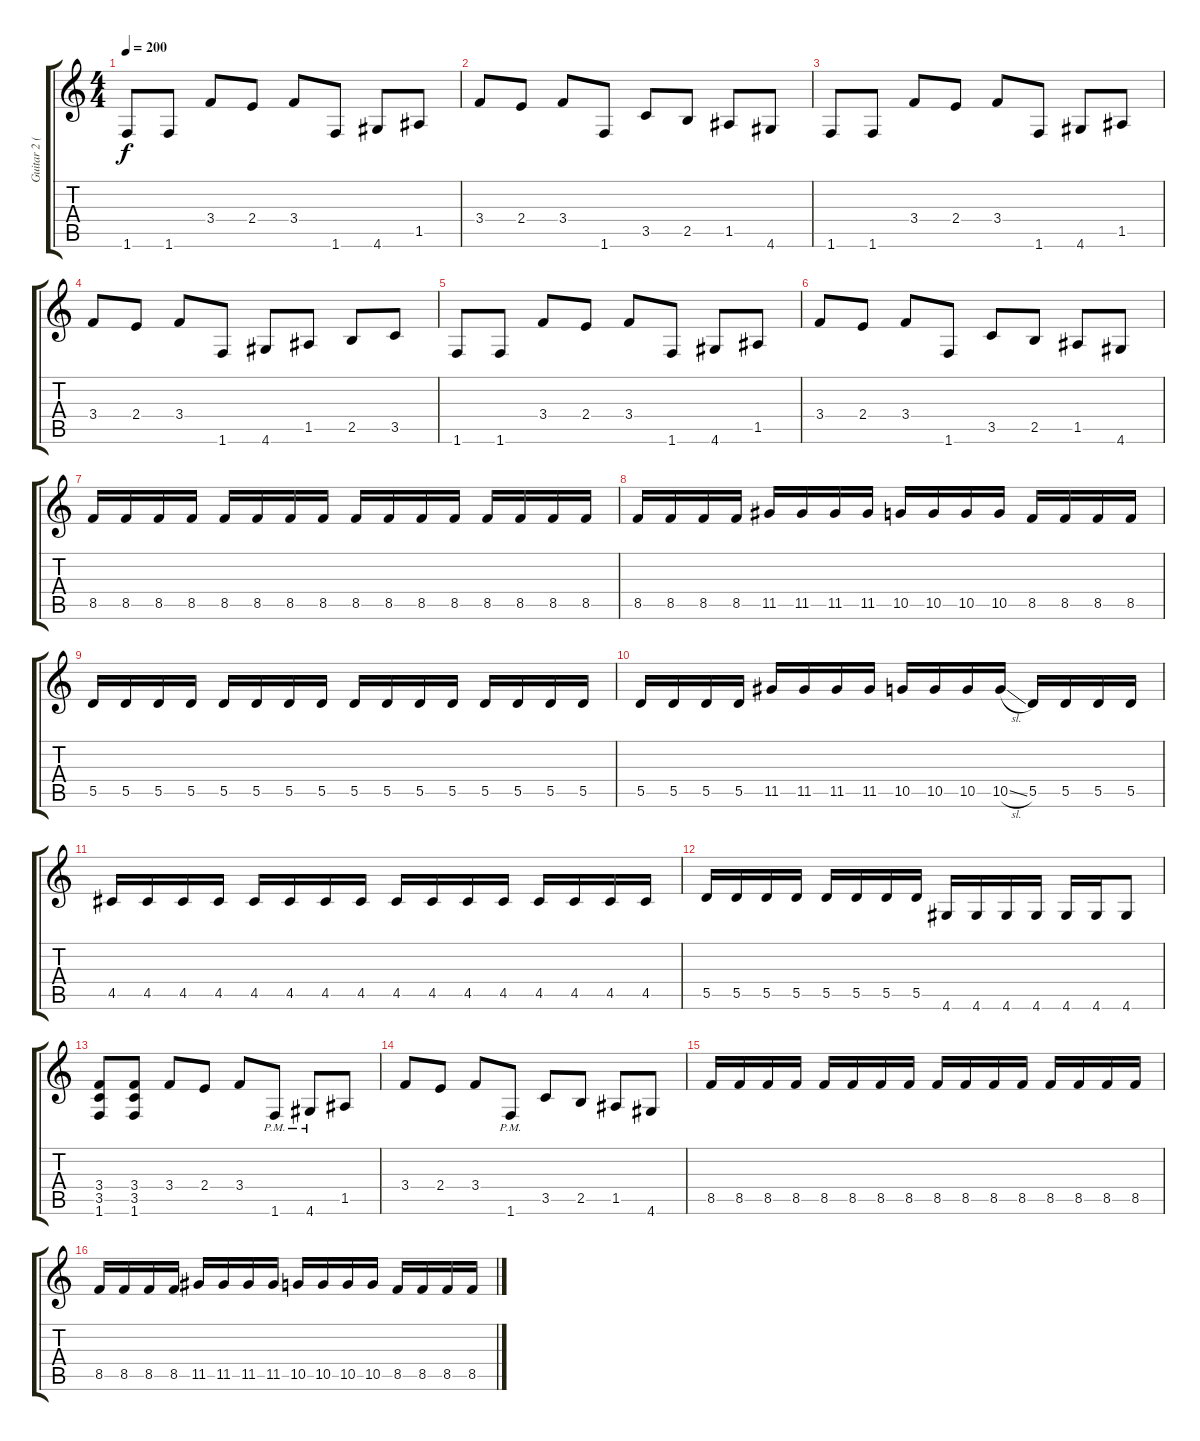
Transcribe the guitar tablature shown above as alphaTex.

\track ("Guitar 2 (Lead)" "Guitar 2 (") {instrument overdrivenguitar}
\staff {score tabs}
\tuning (E4 B3 G3 D3 A2 E2) {hide}
\ts (4 4)
\tempo 200
\clef g2
\ks c
1.6.8{dy f} 1.6.8 3.4.8 2.4.8 3.4.8 1.6.8 4.6.8 1.5.8 |
3.4.8 2.4.8 3.4.8 1.6.8 3.5.8 2.5.8 1.5.8 4.6.8 |
1.6.8{instrument overdrivenguitar} 1.6.8 3.4.8 2.4.8 3.4.8 1.6.8 4.6.8 1.5.8 |
3.4.8 2.4.8 3.4.8 1.6.8 4.6.8 1.5.8 2.5.8 3.5.8 |
1.6.8 1.6.8 3.4.8 2.4.8 3.4.8 1.6.8 4.6.8 1.5.8 |
3.4.8 2.4.8 3.4.8 1.6.8 3.5.8 2.5.8 1.5.8 4.6.8 |
8.5.16 8.5.16 8.5.16 8.5.16 8.5.16 8.5.16 8.5.16 8.5.16 8.5.16 8.5.16 8.5.16 8.5.16 8.5.16 8.5.16 8.5.16 8.5.16 |
8.5.16 8.5.16 8.5.16 8.5.16 11.5.16 11.5.16 11.5.16 11.5.16 10.5.16 10.5.16 10.5.16 10.5.16 8.5.16 8.5.16 8.5.16 8.5.16 |
5.5.16 5.5.16 5.5.16 5.5.16 5.5.16 5.5.16 5.5.16 5.5.16 5.5.16 5.5.16 5.5.16 5.5.16 5.5.16 5.5.16 5.5.16 5.5.16 |
5.5.16 5.5.16 5.5.16 5.5.16 11.5.16 11.5.16 11.5.16 11.5.16 10.5.16 10.5.16 10.5.16 10.5{sl}.16 5.5.16 5.5.16 5.5.16 5.5.16 |
4.5.16 4.5.16 4.5.16 4.5.16 4.5.16 4.5.16 4.5.16 4.5.16 4.5.16 4.5.16 4.5.16 4.5.16 4.5.16 4.5.16 4.5.16 4.5.16 |
5.5.16 5.5.16 5.5.16 5.5.16 5.5.16 5.5.16 5.5.16 5.5.16 4.6.16 4.6.16 4.6.16 4.6.16 4.6.16 4.6.16 4.6.8 |
(3.4 3.5 1.6).8 (3.4 3.5 1.6).8 3.4.8 2.4.8 3.4.8 1.6{pm}.8 4.6{pm}.8 1.5.8 |
3.4.8 2.4.8 3.4.8 1.6{pm}.8 3.5.8 2.5.8 1.5.8 4.6.8 |
8.5.16 8.5.16 8.5.16 8.5.16 8.5.16 8.5.16 8.5.16 8.5.16 8.5.16 8.5.16 8.5.16 8.5.16 8.5.16 8.5.16 8.5.16 8.5.16 |
8.5.16 8.5.16 8.5.16 8.5.16 11.5.16 11.5.16 11.5.16 11.5.16 10.5.16 10.5.16 10.5.16 10.5.16 8.5.16 8.5.16 8.5.16 8.5.16
